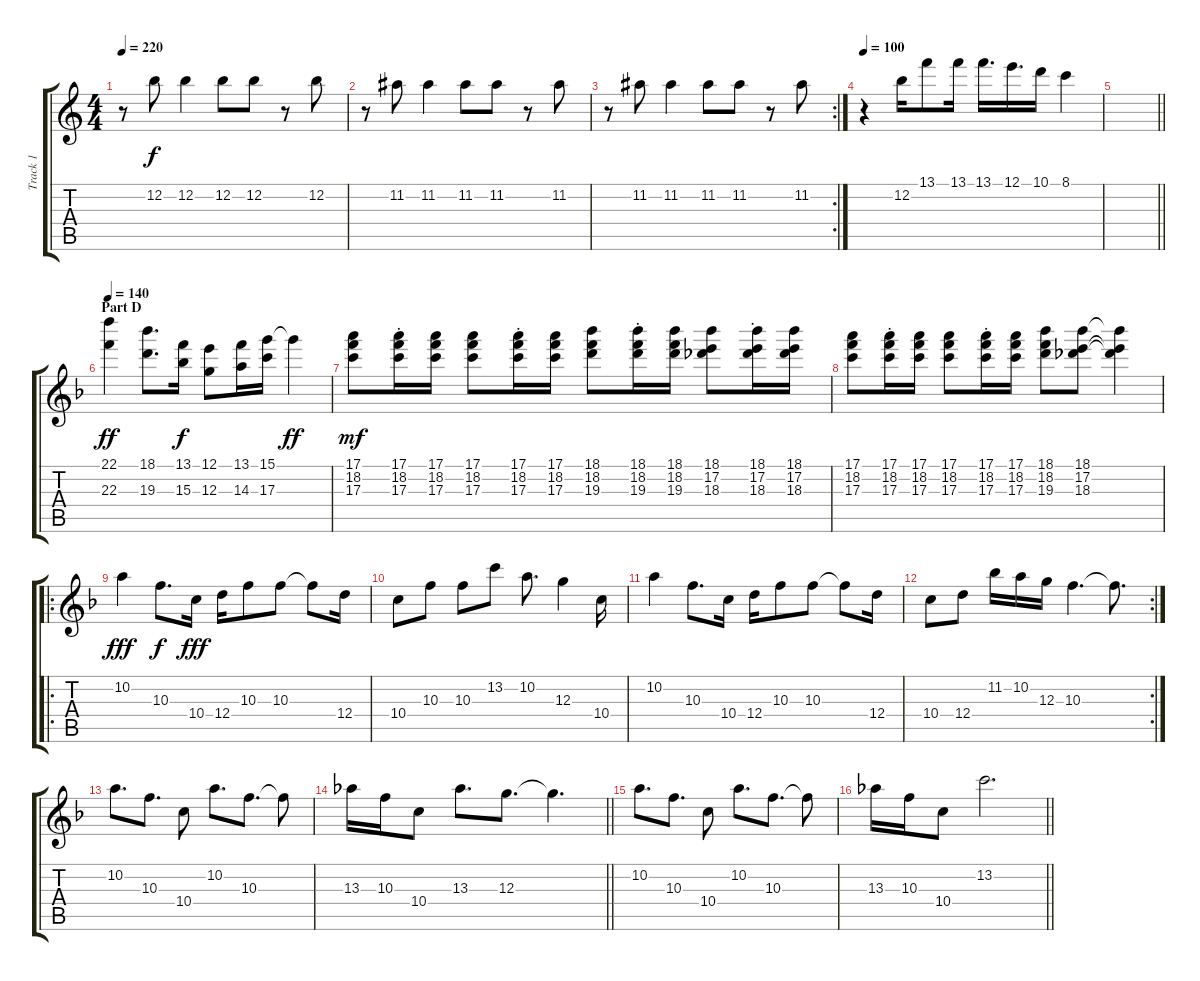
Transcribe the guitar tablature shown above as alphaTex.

\track ("Track 1" "Track 1") {instrument distortionguitar}
\staff {score tabs}
\tuning (E4 B3 G3 D3 A2 E2) {hide}
\ts (4 4)
\tempo 220
\clef g2
\ks c
r.8{dy f} 12.2.8 12.2.4 12.2.8 12.2.8 r.8 12.2.8 |
r.8 11.2.8 11.2.4 11.2.8 11.2.8 r.8 11.2.8 |
\rc 2
r.8 11.2.8 11.2.4 11.2.8 11.2.8 r.8 11.2.8 |
\tempo 100
r.4 12.2.16 13.1.8 13.1.16 13.1.16{d} 12.1.16{d} 10.1.16 8.1.4 |
\barLineRight lightlight
|
\section ("" "Part D")
\tempo 140
\ks f
(22.1 22.3).4{dy ff} (18.1 19.3).8{d} (13.1 15.3).16{dy f} (12.1 12.3).8 (13.1 14.3).16 (15.1 17.3).16 15.1{t}.4{dy ff} |
(17.1 18.2 17.3).8{dy mf} (17.1{st} 18.2{st} 17.3{st}).16 (17.1 18.2 17.3).16 (17.1 18.2 17.3).8 (17.1{st} 18.2{st} 17.3{st}).16 (17.1 18.2 17.3).16 (18.1 18.2 19.3).8 (18.1{st} 18.2{st} 19.3{st}).16 (18.1 18.2 19.3).16 (18.1 17.2 18.3).8 (18.1{st} 17.2{st} 18.3{st}).16 (18.1 17.2 18.3).16 |
(17.1 18.2 17.3).8 (17.1{st} 18.2{st} 17.3{st}).16 (17.1 18.2 17.3).16 (17.1 18.2 17.3).8 (17.1{st} 18.2{st} 17.3{st}).16 (17.1 18.2 17.3).16 (18.1 18.2 19.3).8 (18.1 17.2 18.3).8 (18.1{t} 17.2{t} 18.3{t}).4 |
\ro
10.2.4{dy fff} 10.3.8{d dy f} 10.4.16{dy fff} 12.4.16 10.3.8 10.3.8 10.3{t}.8 12.4.16 |
10.4.8 10.3.8 10.3.8 13.2.8 10.2.8{d} 12.3.4 10.4.16 |
10.2.4 10.3.8{d} 10.4.16 12.4.16 10.3.8 10.3.8 10.3{t}.8 12.4.16 |
\rc 2
10.4.8 12.4.8 11.2.16 10.2.16 12.3.16 10.3.4{d} 10.3{t}.8{d} |
10.2.8{d} 10.3.8{d} 10.4.8 10.2.8{d} 10.3.8{d} 10.3{t}.8 |
\barLineRight lightlight
13.3.16 10.3.16 10.4.8 13.3.8{d} 12.3.8{d} 12.3{t}.4{d} |
10.2.8{d} 10.3.8{d} 10.4.8 10.2.8{d} 10.3.8{d} 10.3{t}.8 |
\barLineRight lightlight
13.3.16 10.3.16 10.4.8 13.2.2{d}
